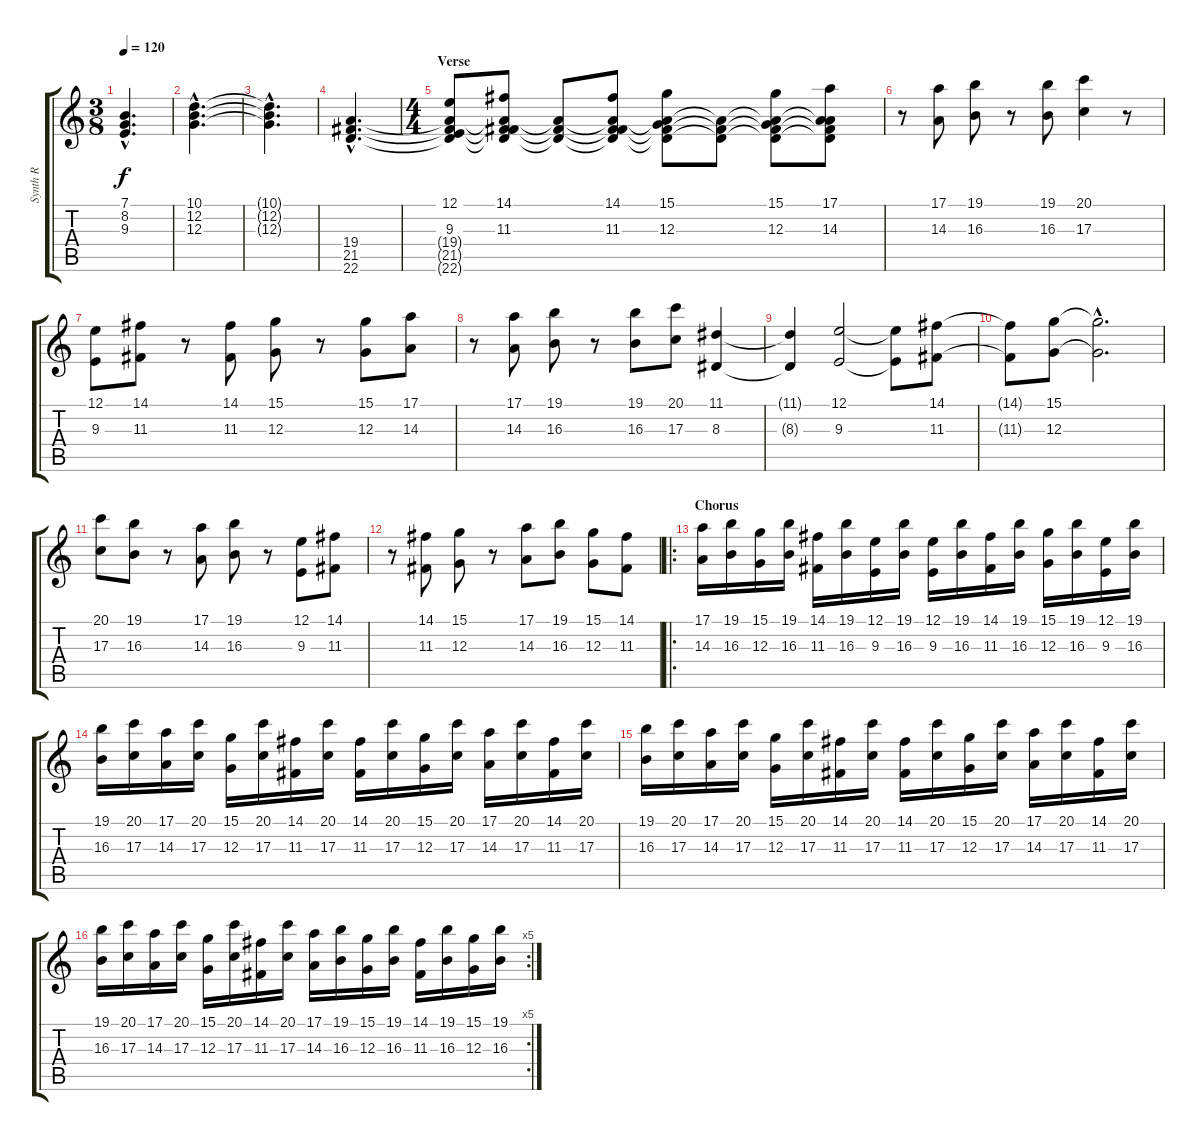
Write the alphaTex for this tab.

\track ("Synth R" "Synth R") {instrument stringensemble1}
\staff {score tabs}
\tuning (E4 B3 G3 D3 A2 E2) {hide}
\ts (3 8)
\tempo 120
\clef g2
\ks c
(7.1{hac t} 8.2{hac t} 9.3{hac t}).4{d dy f} |
(10.1{hac} 12.2{hac} 12.3{hac}).4{d} |
(10.1{hac t} 12.2{hac t} 12.3{hac t}).4{d} |
(19.4{hac} 21.5{hac} 22.6{hac}).4{d} |
\ts (4 4)
\section ("" "Verse")
(12.1 9.3 19.4{t} 21.5{t} 22.6{t}).8{instrument stringensemble1} (14.1 11.3 19.4{t} 21.5{t} 22.6{t}).8 (19.4{t} 21.5{t} 22.6{t}).8 (14.1 11.3 19.4{t} 21.5{t} 22.6{t}).8 (15.1 12.3 19.4{t} 21.5{t} 22.6{t}).8 (19.4{t} 21.5{t} 22.6{t}).8 (15.1 12.3 19.4{t} 21.5{t} 22.6{t}).8 (17.1 14.3 19.4{t} 21.5{t} 22.6{t}).8 |
r.8 (17.1 14.3).8 (19.1 16.3).8 r.8 (19.1 16.3).8 (20.1 17.3).4 r.8 |
(12.1 9.3).8 (14.1 11.3).8 r.8 (14.1 11.3).8 (15.1 12.3).8 r.8 (15.1 12.3).8 (17.1 14.3).8 |
r.8 (17.1 14.3).8 (19.1 16.3).8 r.8 (19.1 16.3).8 (20.1 17.3).8 (11.1 8.3).4 |
(11.1{t} 8.3{t}).4 (12.1 9.3).2 (12.1{t} 9.3{t}).8 (14.1 11.3).8 |
(14.1{t} 11.3{t}).8 (15.1 12.3).8 (15.1{hac t} 12.3{hac t}).2{d} |
(20.1 17.3).8 (19.1 16.3).8 r.8 (17.1 14.3).8 (19.1 16.3).8 r.8 (12.1 9.3).8 (14.1 11.3).8 |
r.8 (14.1 11.3).8 (15.1 12.3).8 r.8 (17.1 14.3).8 (19.1 16.3).8 (15.1 12.3).8 (14.1 11.3).8 |
\ro
\section ("" "Chorus")
(17.1 14.3).16 (19.1 16.3).16 (15.1 12.3).16 (19.1 16.3).16 (14.1 11.3).16 (19.1 16.3).16 (12.1 9.3).16 (19.1 16.3).16 (12.1 9.3).16 (19.1 16.3).16 (14.1 11.3).16 (19.1 16.3).16 (15.1 12.3).16 (19.1 16.3).16 (12.1 9.3).16 (19.1 16.3).16 |
(19.1 16.3).16 (20.1 17.3).16 (17.1 14.3).16 (20.1 17.3).16 (15.1 12.3).16 (20.1 17.3).16 (14.1 11.3).16 (20.1 17.3).16 (14.1 11.3).16 (20.1 17.3).16 (15.1 12.3).16 (20.1 17.3).16 (17.1 14.3).16 (20.1 17.3).16 (14.1 11.3).16 (20.1 17.3).16 |
(19.1 16.3).16 (20.1 17.3).16 (17.1 14.3).16 (20.1 17.3).16 (15.1 12.3).16 (20.1 17.3).16 (14.1 11.3).16 (20.1 17.3).16 (14.1 11.3).16 (20.1 17.3).16 (15.1 12.3).16 (20.1 17.3).16 (17.1 14.3).16 (20.1 17.3).16 (14.1 11.3).16 (20.1 17.3).16 |
\rc 5
(19.1 16.3).16 (20.1 17.3).16 (17.1 14.3).16 (20.1 17.3).16 (15.1 12.3).16 (20.1 17.3).16 (14.1 11.3).16 (20.1 17.3).16 (17.1 14.3).16 (19.1 16.3).16 (15.1 12.3).16 (19.1 16.3).16 (14.1 11.3).16 (19.1 16.3).16 (15.1 12.3).16 (19.1 16.3).16
